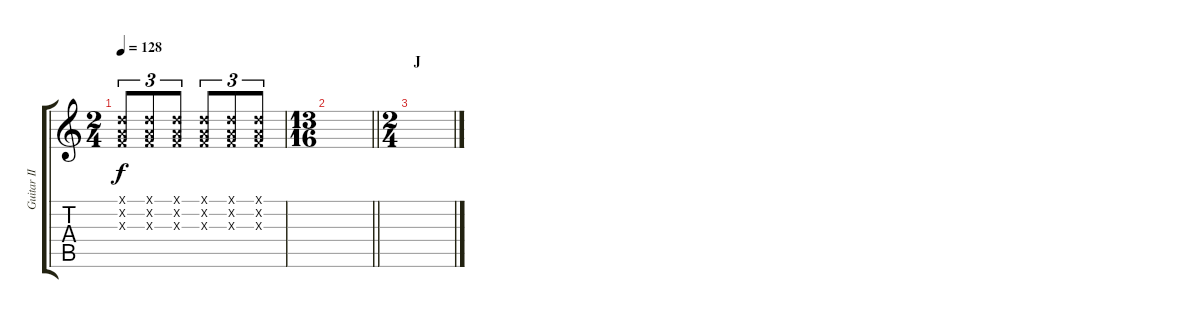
\track ("Guitar II" "Guitar II") {instrument distortionguitar}
\staff {score tabs}
\tuning (D4 A3 F3 C3 G2 C2) {hide}
\ts (2 4)
\tempo 128
\clef g2
\ks c
(0.1{x} 0.2{x} 0.3{x}).8{tu (3 2) dy f} (0.1{x} 0.2{x} 0.3{x}).8{tu (3 2)} (0.1{x} 0.2{x} 0.3{x}).8{tu (3 2)} (0.1{x} 0.2{x} 0.3{x}).8{tu (3 2)} (0.1{x} 0.2{x} 0.3{x}).8{tu (3 2)} (0.1{x} 0.2{x} 0.3{x}).8{tu (3 2)} |
\ts (13 16)
\barLineRight lightlight
|
\ts (2 4)
\section ("" "J")
